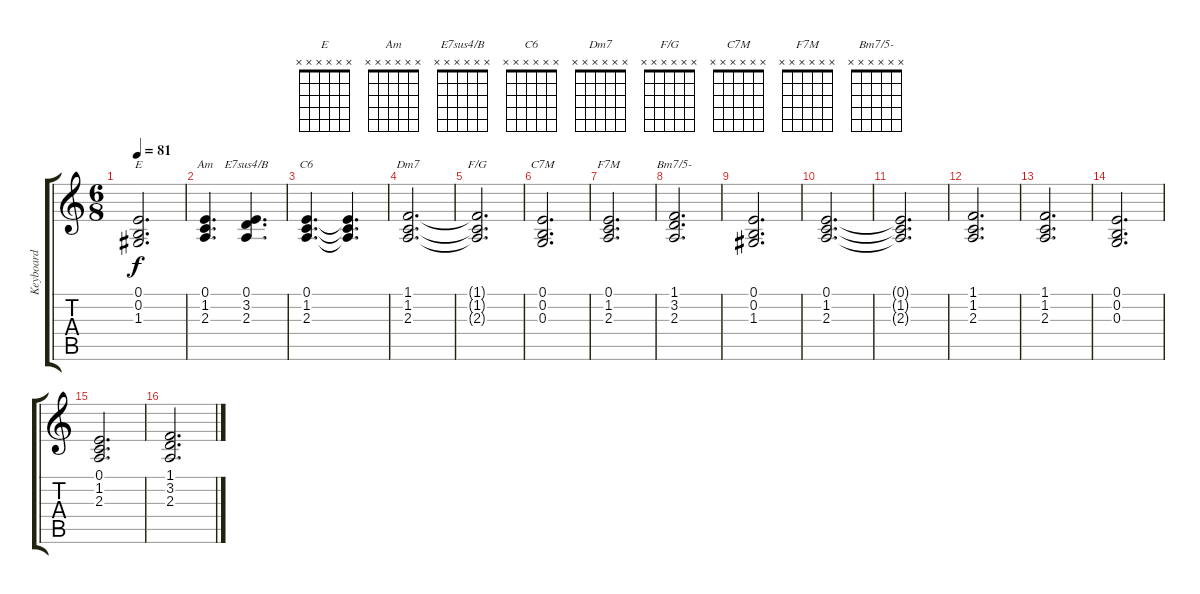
\track ("Keyboard" "Keyboard") {instrument synthstrings2}
\staff {score tabs}
\tuning (E4 B3 G3 D3 A2 E2) {hide}
\chord ("E" x x x x x x)
\chord ("Am" x x x x x x)
\chord ("E7sus4/B" x x x x x x)
\chord ("C6" x x x x x x)
\chord ("Dm7" x x x x x x)
\chord ("F/G" x x x x x x)
\chord ("C7M" x x x x x x)
\chord ("F7M" x x x x x x)
\chord ("Bm7/5-" x x x x x x)
\ts (6 8)
\tempo 81
\clef g2
\ks c
(0.1 0.2 1.3).2{d ch "E" dy f} |
(0.1 1.2 2.3).4{d ch "Am"} (0.1 3.2 2.3).4{d ch "E7sus4/B"} |
(0.1 1.2 2.3).4{d ch "C6"} (0.1{t} 1.2{t} 2.3{t}).4{d} |
(1.1 1.2 2.3).2{d ch "Dm7"} |
(1.1{t} 1.2{t} 2.3{t}).2{d ch "F/G"} |
(0.1 0.2 0.3).2{d ch "C7M"} |
(0.1 1.2 2.3).2{d ch "F7M"} |
(1.1 3.2 2.3).2{d ch "Bm7/5-"} |
(0.1 0.2 1.3).2{d} |
(0.1 1.2 2.3).2{d} |
(0.1{t} 1.2{t} 2.3{t}).2{d} |
(1.1 1.2 2.3).2{d} |
(1.1 1.2 2.3).2{d} |
(0.1 0.2 0.3).2{d} |
(0.1 1.2 2.3).2{d} |
(1.1 3.2 2.3).2{d}
